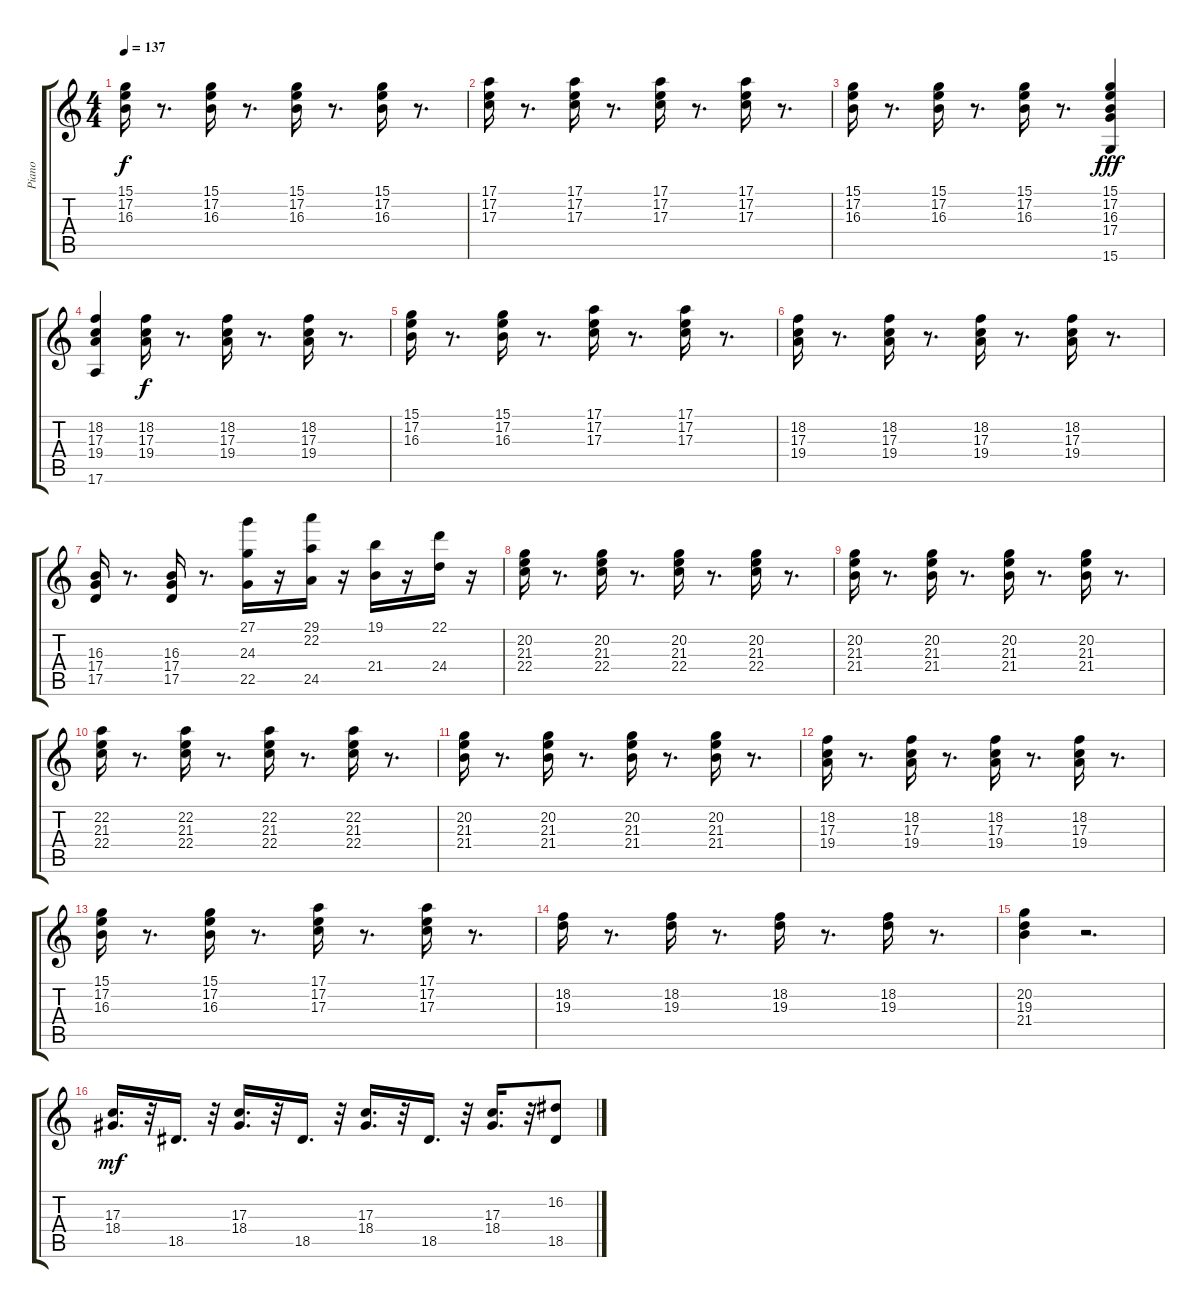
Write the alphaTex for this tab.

\track ("Piano" "Piano") {instrument brightacousticpiano}
\staff {score tabs}
\tuning (E4 B3 G3 D3 A2 E2) {hide}
\ts (4 4)
\tempo 137
\clef g2
\ks c
(15.1 17.2 16.3).16{dy f} r.8{d} (15.1 17.2 16.3).16 r.8{d} (15.1 17.2 16.3).16 r.8{d} (15.1 17.2 16.3).16 r.8{d} |
(17.1 17.2 17.3).16 r.8{d} (17.1 17.2 17.3).16 r.8{d} (17.1 17.2 17.3).16 r.8{d} (17.1 17.2 17.3).16 r.8{d} |
(15.1 17.2 16.3).16 r.8{d} (15.1 17.2 16.3).16 r.8{d} (15.1 17.2 16.3).16 r.8{d} (15.1 17.2 16.3 17.4 15.6).4{dy fff} |
(18.2 17.3 19.4 17.6).4 (18.2 17.3 19.4).16{dy f} r.8{d} (18.2 17.3 19.4).16 r.8{d} (18.2 17.3 19.4).16 r.8{d} |
(15.1 17.2 16.3).16 r.8{d} (15.1 17.2 16.3).16 r.8{d} (17.1 17.2 17.3).16 r.8{d} (17.1 17.2 17.3).16 r.8{d} |
(18.2 17.3 19.4).16 r.8{d} (18.2 17.3 19.4).16 r.8{d} (18.2 17.3 19.4).16 r.8{d} (18.2 17.3 19.4).16 r.8{d} |
(16.3 17.4 17.5).16 r.8{d} (16.3 17.4 17.5).16 r.8{d} (27.1 24.3 22.5).16 r.16 (29.1 22.2 24.5).16 r.16 (19.1 21.4).16 r.16 (22.1 24.4).16 r.16 |
(20.2 21.3 22.4).16 r.8{d} (20.2 21.3 22.4).16 r.8{d} (20.2 21.3 22.4).16 r.8{d} (20.2 21.3 22.4).16 r.8{d} |
(20.2 21.3 21.4).16 r.8{d} (20.2 21.3 21.4).16 r.8{d} (20.2 21.3 21.4).16 r.8{d} (20.2 21.3 21.4).16 r.8{d} |
(22.2 21.3 22.4).16 r.8{d} (22.2 21.3 22.4).16 r.8{d} (22.2 21.3 22.4).16 r.8{d} (22.2 21.3 22.4).16 r.8{d} |
(20.2 21.3 21.4).16 r.8{d} (20.2 21.3 21.4).16 r.8{d} (20.2 21.3 21.4).16 r.8{d} (20.2 21.3 21.4).16 r.8{d} |
(18.2 17.3 19.4).16 r.8{d} (18.2 17.3 19.4).16 r.8{d} (18.2 17.3 19.4).16 r.8{d} (18.2 17.3 19.4).16 r.8{d} |
(15.1 17.2 16.3).16 r.8{d} (15.1 17.2 16.3).16 r.8{d} (17.1 17.2 17.3).16 r.8{d} (17.1 17.2 17.3).16 r.8{d} |
(18.2 19.3).16 r.8{d} (18.2 19.3).16 r.8{d} (18.2 19.3).16 r.8{d} (18.2 19.3).16 r.8{d} |
(20.2 19.3 21.4).4 r.2{d} |
(17.3 18.4).16{d dy mf} r.32 18.5.16{d} r.32 (17.3 18.4).16{d} r.32 18.5.16{d} r.32 (17.3 18.4).16{d} r.32 18.5.16{d} r.32 (17.3 18.4).16{d} r.32 (16.2 18.5).8
